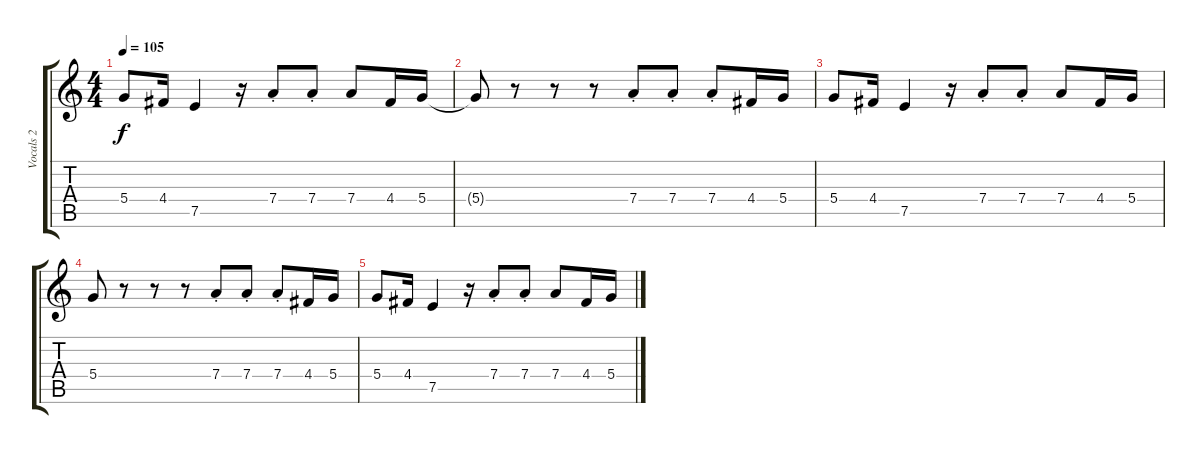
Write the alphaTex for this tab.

\track ("Vocals 2" "Vocals 2") {instrument flute}
\staff {score tabs}
\tuning (E5 B4 G4 D4 A3 E3) {hide}
\ts (4 4)
\tempo 105
\clef g2
\ks c
5.4.8{dy f} 4.4.16 7.5.4 r.16 7.4{st}.8 7.4{st}.8 7.4.8 4.4.16 5.4.16 |
5.4{t}.8 r.8 r.8 r.8 7.4{st}.8 7.4{st}.8 7.4{st}.8 4.4.16 5.4.16 |
5.4.8 4.4.16 7.5.4 r.16 7.4{st}.8 7.4{st}.8 7.4.8 4.4.16 5.4.16 |
5.4.8 r.8 r.8 r.8 7.4{st}.8 7.4{st}.8 7.4{st}.8 4.4.16 5.4.16 |
5.4.8 4.4.16 7.5.4 r.16 7.4{st}.8 7.4{st}.8 7.4.8 4.4.16 5.4.16
